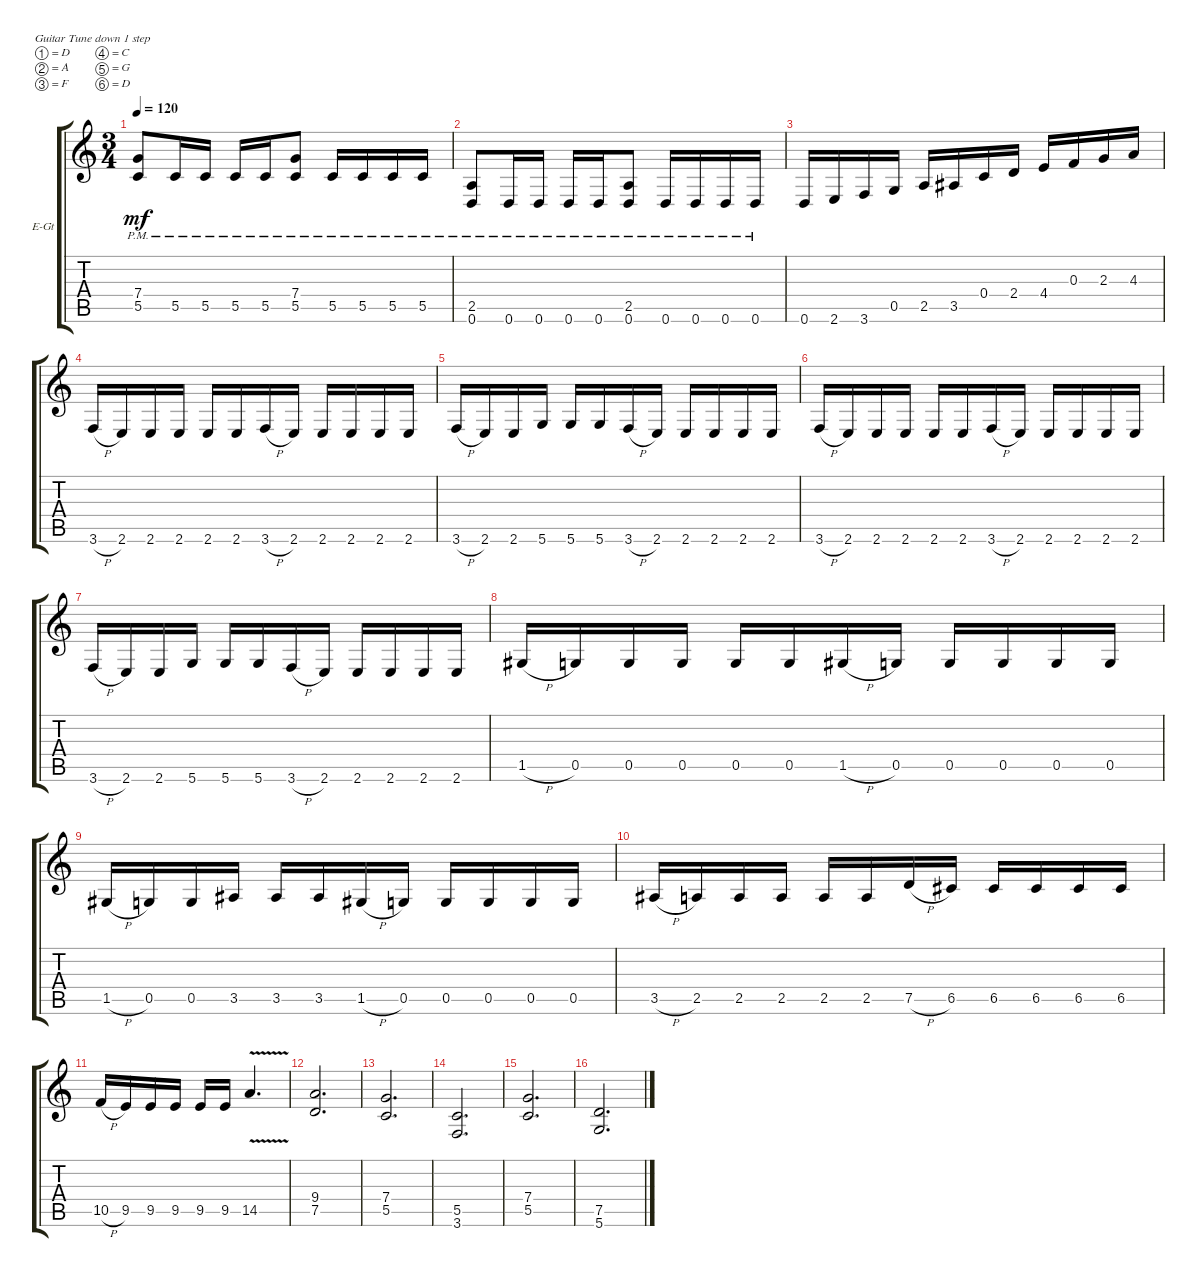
\defaultSystemsLayout 4
\bracketExtendMode groupsimilarinstruments
\firstSystemTrackNameOrientation horizontal
\otherSystemsTrackNameOrientation horizontal
\track ("Henrik Olsson" "E-Gt") {instrument distortionguitar}
\staff {score tabs}
\tuning (D4 A3 F3 C3 G2 D2)
\ts (3 4)
\tempo 120
\clef g2
\ks c
(5.5{pm} 7.4{pm}).8{dy mf} 5.5{pm}.16 5.5{pm}.16 5.5{pm}.16 5.5{pm}.16 (5.5{pm} 7.4{pm}).8 5.5{pm}.16 5.5{pm}.16 5.5{pm}.16 5.5{pm}.16 |
(0.6{pm} 2.5{pm}).8 0.6{pm}.16 0.6{pm}.16 0.6{pm}.16 0.6{pm}.16 (0.6{pm} 2.5{pm}).8 0.6{pm}.16 0.6{pm}.16 0.6{pm}.16 0.6{pm}.16 |
0.6.16 2.6.16 3.6.16 0.5.16 2.5.16 3.5.16 0.4.16 2.4.16 4.4.16 0.3.16 2.3.16 4.3.16 |
3.6{h}.16 2.6.16 2.6.16 2.6.16 2.6.16 2.6.16 3.6{h}.16 2.6.16 2.6.16 2.6.16 2.6.16 2.6.16 |
3.6{h}.16 2.6.16 2.6.16 5.6.16 5.6.16 5.6.16 3.6{h}.16 2.6.16 2.6.16 2.6.16 2.6.16 2.6.16 |
3.6{h}.16 2.6.16 2.6.16 2.6.16 2.6.16 2.6.16 3.6{h}.16 2.6.16 2.6.16 2.6.16 2.6.16 2.6.16 |
3.6{h}.16 2.6.16 2.6.16 5.6.16 5.6.16 5.6.16 3.6{h}.16 2.6.16 2.6.16 2.6.16 2.6.16 2.6.16 |
1.5{h}.16 0.5.16 0.5.16 0.5.16 0.5.16 0.5.16 1.5{h}.16 0.5.16 0.5.16 0.5.16 0.5.16 0.5.16 |
1.5{h}.16 0.5.16 0.5.16 3.5.16 3.5.16 3.5.16 1.5{h}.16 0.5.16 0.5.16 0.5.16 0.5.16 0.5.16 |
3.5{h}.16 2.5.16 2.5.16 2.5.16 2.5.16 2.5.16 7.5{h}.16 6.5.16 6.5.16 6.5.16 6.5.16 6.5.16 |
10.5{h}.16 9.5.16 9.5.16 9.5.16 9.5.16 9.5.16 14.5{v}.4{d} |
(7.5 9.4).2{d} |
(5.5 7.4).2{d} |
(3.6 5.5).2{d} |
(5.5 7.4).2{d} |
(5.6 7.5).2{d}
